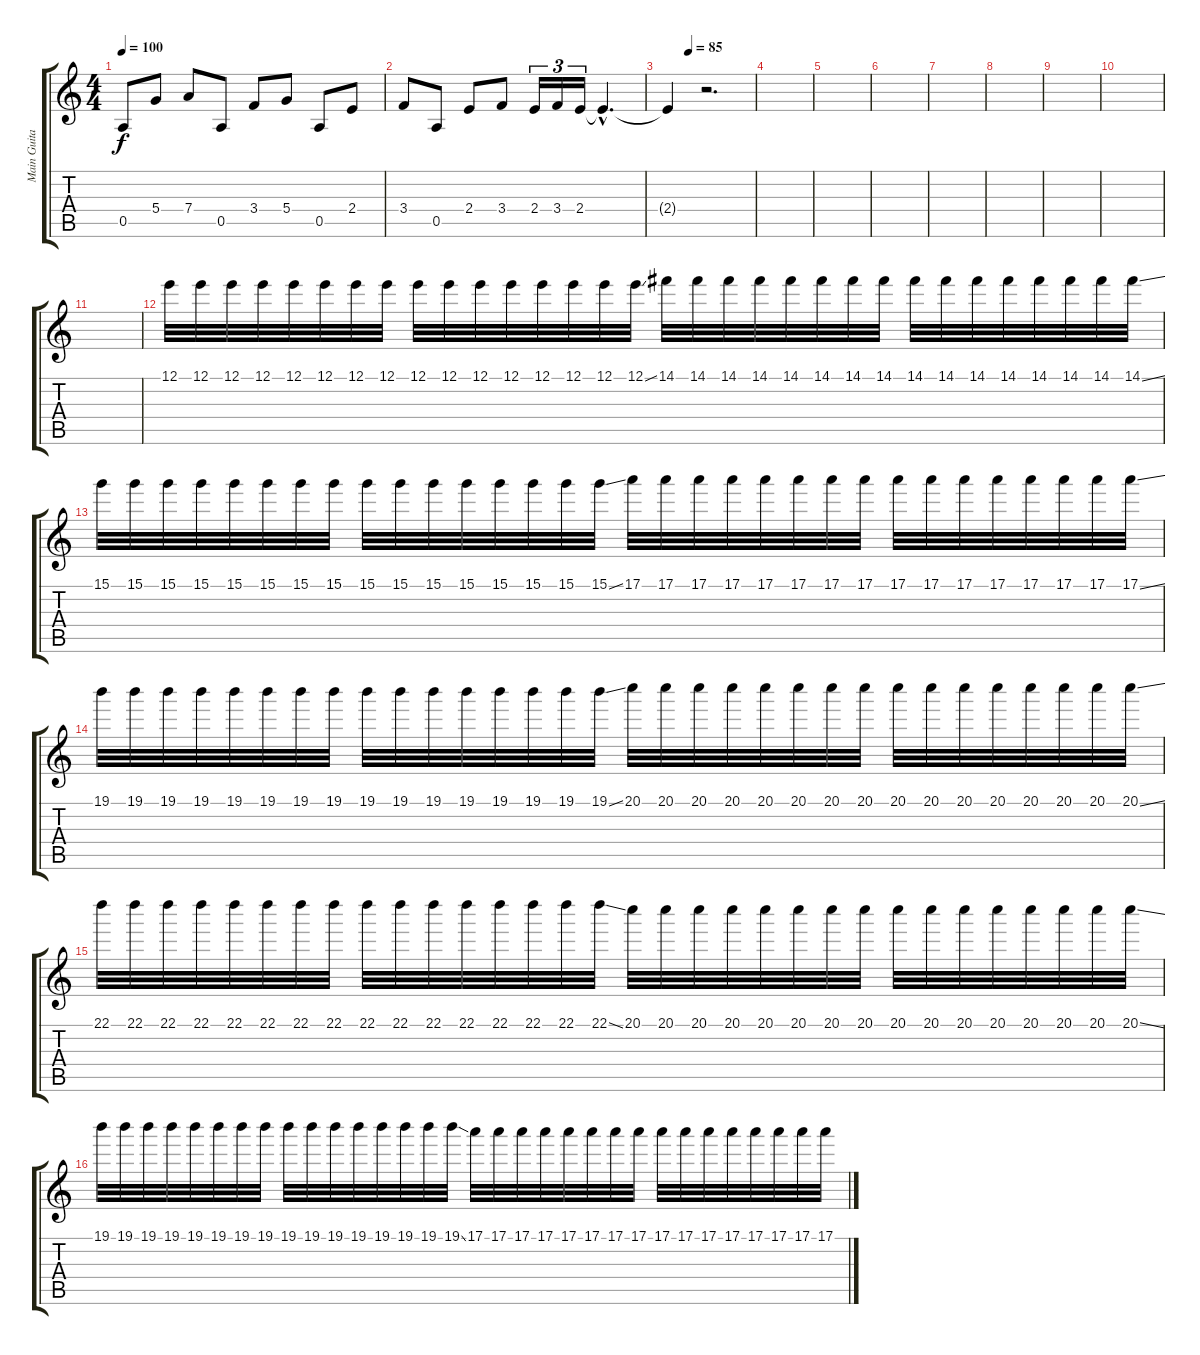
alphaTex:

\track ("Main Guitar" "Main Guita") {instrument electricguitarclean}
\staff {score tabs}
\tuning (E4 B3 G3 D3 A2 E2) {hide}
\ts (4 4)
\tempo 100
\clef g2
\ks c
0.5.8{dy f} 5.4.8 7.4.8 0.5.8 3.4.8 5.4.8 0.5.8 2.4.8 |
3.4.8 0.5.8 2.4.8 3.4.8 2.4.16{tu (3 2)} 3.4.16{tu (3 2)} 2.4.16{tu (3 2)} 2.4{hac t}.4{d} |
\tempo (85 0.25)
2.4{t}.4 r.2{d} |
|
|
|
|
|
|
|
|
12.1.32{instrument distortionguitar} 12.1.32 12.1.32 12.1.32 12.1.32 12.1.32 12.1.32 12.1.32 12.1.32 12.1.32 12.1.32 12.1.32 12.1.32 12.1.32 12.1.32 12.1{ss}.32 14.1.32 14.1.32 14.1.32 14.1.32 14.1.32 14.1.32 14.1.32 14.1.32 14.1.32 14.1.32 14.1.32 14.1.32 14.1.32 14.1.32 14.1.32 14.1{ss}.32 |
15.1.32 15.1.32 15.1.32 15.1.32 15.1.32 15.1.32 15.1.32 15.1.32 15.1.32 15.1.32 15.1.32 15.1.32 15.1.32 15.1.32 15.1.32 15.1{ss}.32 17.1.32 17.1.32 17.1.32 17.1.32 17.1.32 17.1.32 17.1.32 17.1.32 17.1.32 17.1.32 17.1.32 17.1.32 17.1.32 17.1.32 17.1.32 17.1{ss}.32 |
19.1.32 19.1.32 19.1.32 19.1.32 19.1.32 19.1.32 19.1.32 19.1.32 19.1.32 19.1.32 19.1.32 19.1.32 19.1.32 19.1.32 19.1.32 19.1{ss}.32 20.1.32 20.1.32 20.1.32 20.1.32 20.1.32 20.1.32 20.1.32 20.1.32 20.1.32 20.1.32 20.1.32 20.1.32 20.1.32 20.1.32 20.1.32 20.1{ss}.32 |
22.1.32 22.1.32 22.1.32 22.1.32 22.1.32 22.1.32 22.1.32 22.1.32 22.1.32 22.1.32 22.1.32 22.1.32 22.1.32 22.1.32 22.1.32 22.1{ss}.32 20.1.32 20.1.32 20.1.32 20.1.32 20.1.32 20.1.32 20.1.32 20.1.32 20.1.32 20.1.32 20.1.32 20.1.32 20.1.32 20.1.32 20.1.32 20.1{ss}.32 |
19.1.32 19.1.32 19.1.32 19.1.32 19.1.32 19.1.32 19.1.32 19.1.32 19.1.32 19.1.32 19.1.32 19.1.32 19.1.32 19.1.32 19.1.32 19.1{ss}.32 17.1.32 17.1.32 17.1.32 17.1.32 17.1.32 17.1.32 17.1.32 17.1.32 17.1.32 17.1.32 17.1.32 17.1.32 17.1.32 17.1.32 17.1.32 17.1.32
